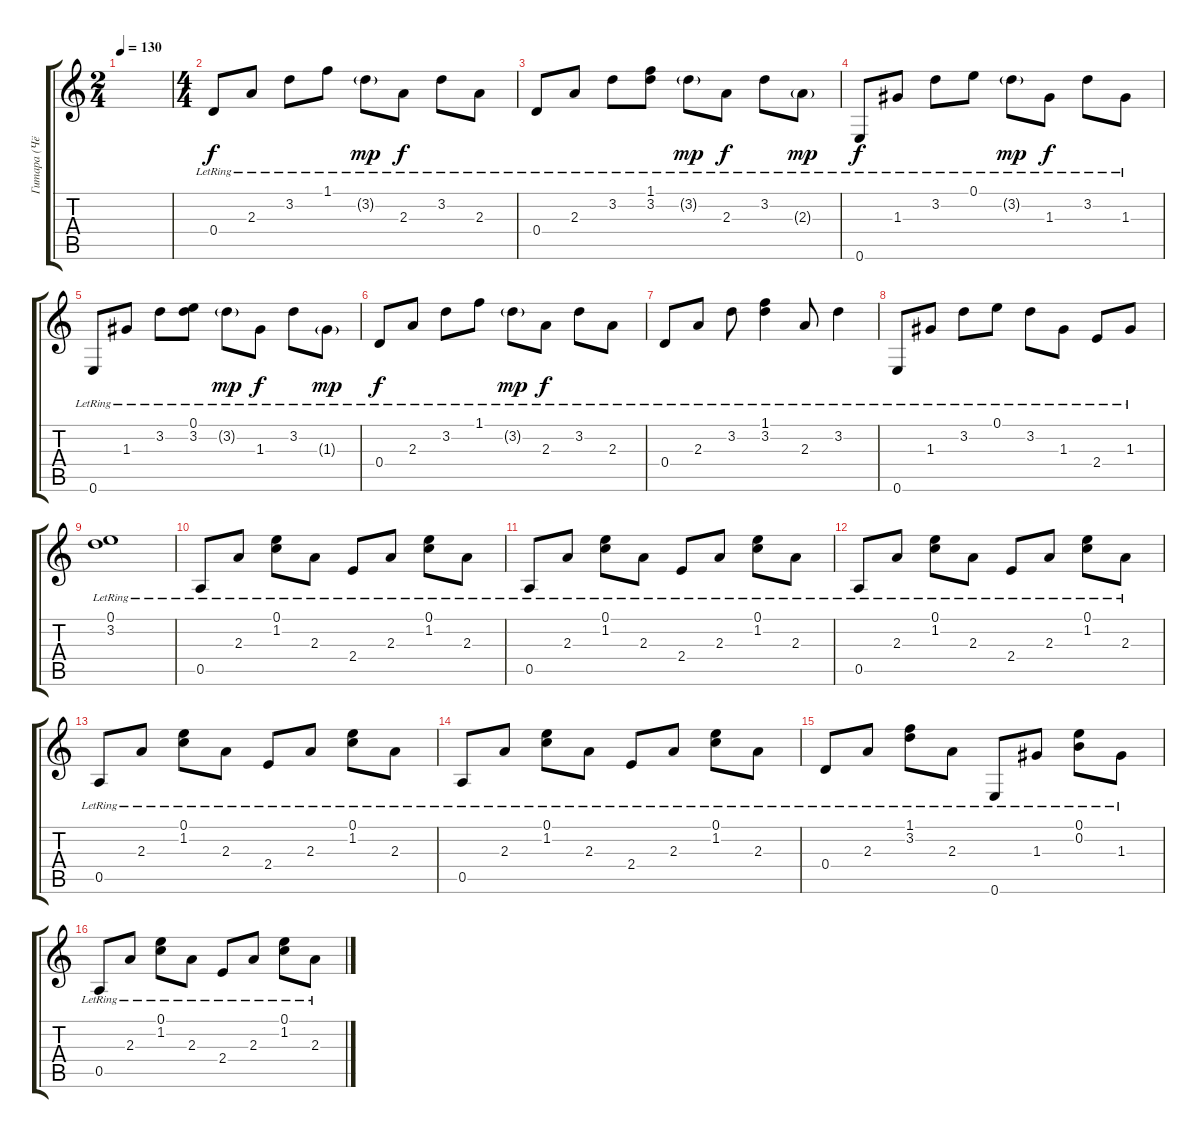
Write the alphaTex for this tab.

\track ("Гитара (Чёрт)" "Гитара (Чё") {instrument acousticguitarsteel}
\staff {score tabs}
\tuning (E4 B3 G3 D3 A2 E2) {hide}
\ts (2 4)
\tempo 130
\clef g2
\ks c
|
\ts (4 4)
0.4{lr}.8 2.3{lr}.8 3.2{lr}.8 1.1{lr}.8 3.2{g lr}.8{dy mp} 2.3{lr}.8{dy f} 3.2{lr}.8 2.3{lr}.8 |
0.4{lr}.8 2.3{lr}.8 3.2{lr}.8 (1.1{lr} 3.2{lr}).8 3.2{g lr}.8{dy mp} 2.3{lr}.8{dy f} 3.2{lr}.8 2.3{g lr}.8{dy mp} |
0.6{lr}.8{dy f} 1.3{lr}.8 3.2{lr}.8 0.1{lr}.8 3.2{g lr}.8{dy mp} 1.3{lr}.8{dy f} 3.2{lr}.8 1.3{lr}.8 |
0.6{lr}.8 1.3{lr}.8 3.2{lr}.8 (0.1{lr} 3.2{lr}).8 3.2{g lr}.8{dy mp} 1.3{lr}.8{dy f} 3.2{lr}.8 1.3{g lr}.8{dy mp} |
0.4{lr}.8{dy f} 2.3{lr}.8 3.2{lr}.8 1.1{lr}.8 3.2{g lr}.8{dy mp} 2.3{lr}.8{dy f} 3.2{lr}.8 2.3{lr}.8 |
0.4{lr}.8 2.3{lr}.8 3.2{lr}.8 (1.1{lr} 3.2{lr}).4 2.3{lr}.8 3.2{lr}.4 |
0.6{lr}.8 1.3{lr}.8 3.2{lr}.8 0.1{lr}.8 3.2{lr}.8 1.3{lr}.8 2.4{lr}.8 1.3{lr}.8 |
(0.1{lr} 3.2{lr}).1 |
0.5{lr}.8 2.3{lr}.8 (0.1{lr} 1.2{lr}).8 2.3{lr}.8 2.4{lr}.8 2.3{lr}.8 (0.1{lr} 1.2{lr}).8 2.3{lr}.8 |
0.5{lr}.8 2.3{lr}.8 (0.1{lr} 1.2{lr}).8 2.3{lr}.8 2.4{lr}.8 2.3{lr}.8 (0.1{lr} 1.2{lr}).8 2.3{lr}.8 |
0.5{lr}.8 2.3{lr}.8 (0.1{lr} 1.2{lr}).8 2.3{lr}.8 2.4{lr}.8 2.3{lr}.8 (0.1{lr} 1.2{lr}).8 2.3{lr}.8 |
0.5{lr}.8 2.3{lr}.8 (0.1{lr} 1.2{lr}).8 2.3{lr}.8 2.4{lr}.8 2.3{lr}.8 (0.1{lr} 1.2{lr}).8 2.3{lr}.8 |
0.5{lr}.8 2.3{lr}.8 (0.1{lr} 1.2{lr}).8 2.3{lr}.8 2.4{lr}.8 2.3{lr}.8 (0.1{lr} 1.2{lr}).8 2.3{lr}.8 |
0.4{lr}.8 2.3{lr}.8 (1.1{lr} 3.2{lr}).8 2.3{lr}.8 0.6{lr}.8 1.3{lr}.8 (0.1{lr} 0.2{lr}).8 1.3{lr}.8 |
0.5{lr}.8 2.3{lr}.8 (0.1{lr} 1.2{lr}).8 2.3{lr}.8 2.4{lr}.8 2.3{lr}.8 (0.1{lr} 1.2{lr}).8 2.3{lr}.8
